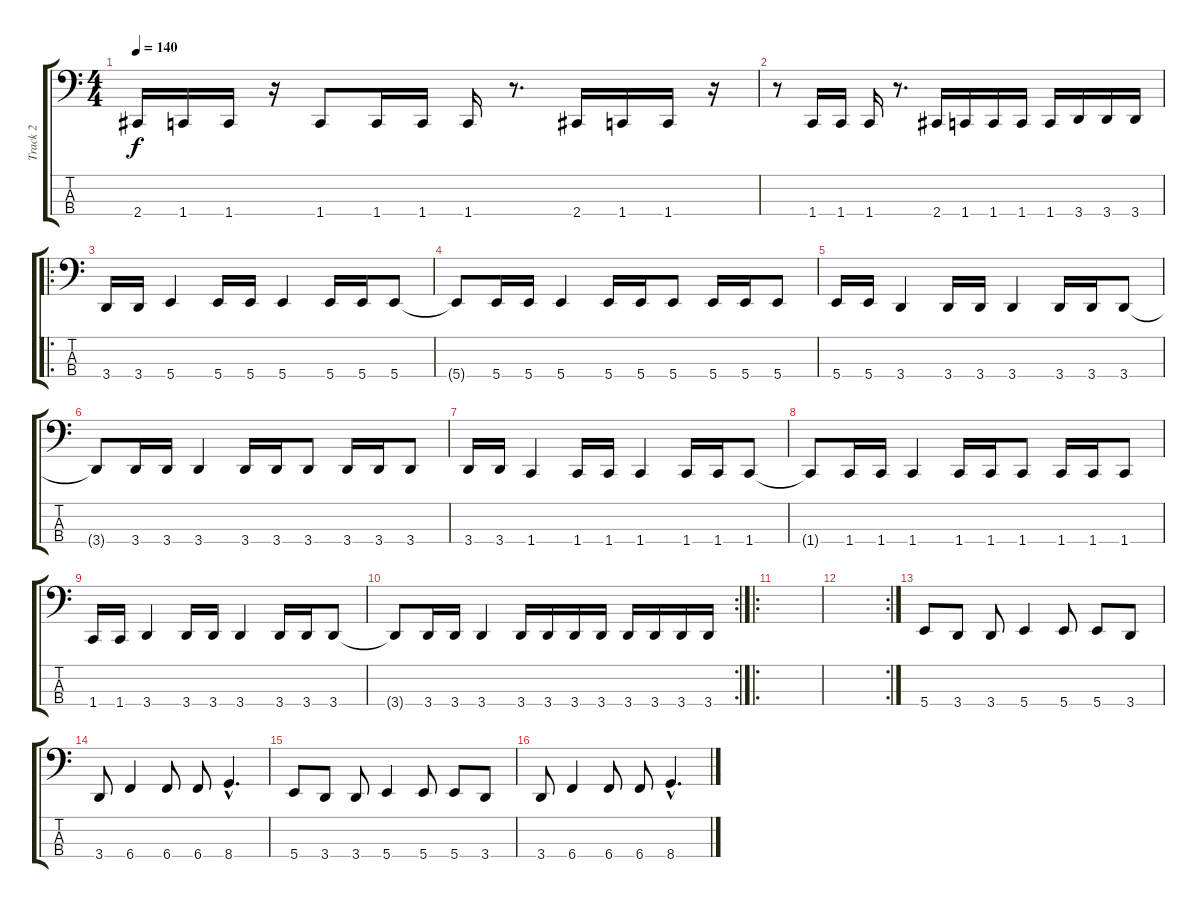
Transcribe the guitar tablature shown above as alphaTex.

\track ("Track 2" "Track 2") {instrument electricbasspick}
\staff {score tabs}
\tuning (D2 A1 E1 B0) {hide}
\ts (4 4)
\tempo 140
\clef f4
\ks c
2.4.16{dy f} 1.4.16 1.4.16 r.16 1.4.8 1.4.16 1.4.16 1.4.16 r.8{d} 2.4.16 1.4.16 1.4.16 r.16 |
r.8 1.4.16 1.4.16 1.4.16 r.8{d} 2.4.16 1.4.16 1.4.16 1.4.16 1.4.16 3.4.16 3.4.16 3.4.16 |
\ro
3.4.16 3.4.16 5.4.4 5.4.16 5.4.16 5.4.4 5.4.16 5.4.16 5.4.8 |
5.4{t}.8 5.4.16 5.4.16 5.4.4 5.4.16 5.4.16 5.4.8 5.4.16 5.4.16 5.4.8 |
5.4.16 5.4.16 3.4.4 3.4.16 3.4.16 3.4.4 3.4.16 3.4.16 3.4.8 |
3.4{t}.8 3.4.16 3.4.16 3.4.4 3.4.16 3.4.16 3.4.8 3.4.16 3.4.16 3.4.8 |
3.4.16 3.4.16 1.4.4 1.4.16 1.4.16 1.4.4 1.4.16 1.4.16 1.4.8 |
1.4{t}.8 1.4.16 1.4.16 1.4.4 1.4.16 1.4.16 1.4.8 1.4.16 1.4.16 1.4.8 |
1.4.16 1.4.16 3.4.4 3.4.16 3.4.16 3.4.4 3.4.16 3.4.16 3.4.8 |
\rc 2
3.4{t}.8 3.4.16 3.4.16 3.4.4 3.4.16 3.4.16 3.4.16 3.4.16 3.4.16 3.4.16 3.4.16 3.4.16 |
\ro
|
\rc 2
|
5.4.8 3.4.8 3.4.8 5.4.4 5.4.8 5.4.8 3.4.8 |
3.4.8 6.4.4 6.4.8 6.4.8 8.4{hac}.4{d} |
5.4.8 3.4.8 3.4.8 5.4.4 5.4.8 5.4.8 3.4.8 |
3.4.8 6.4.4 6.4.8 6.4.8 8.4{hac}.4{d}
